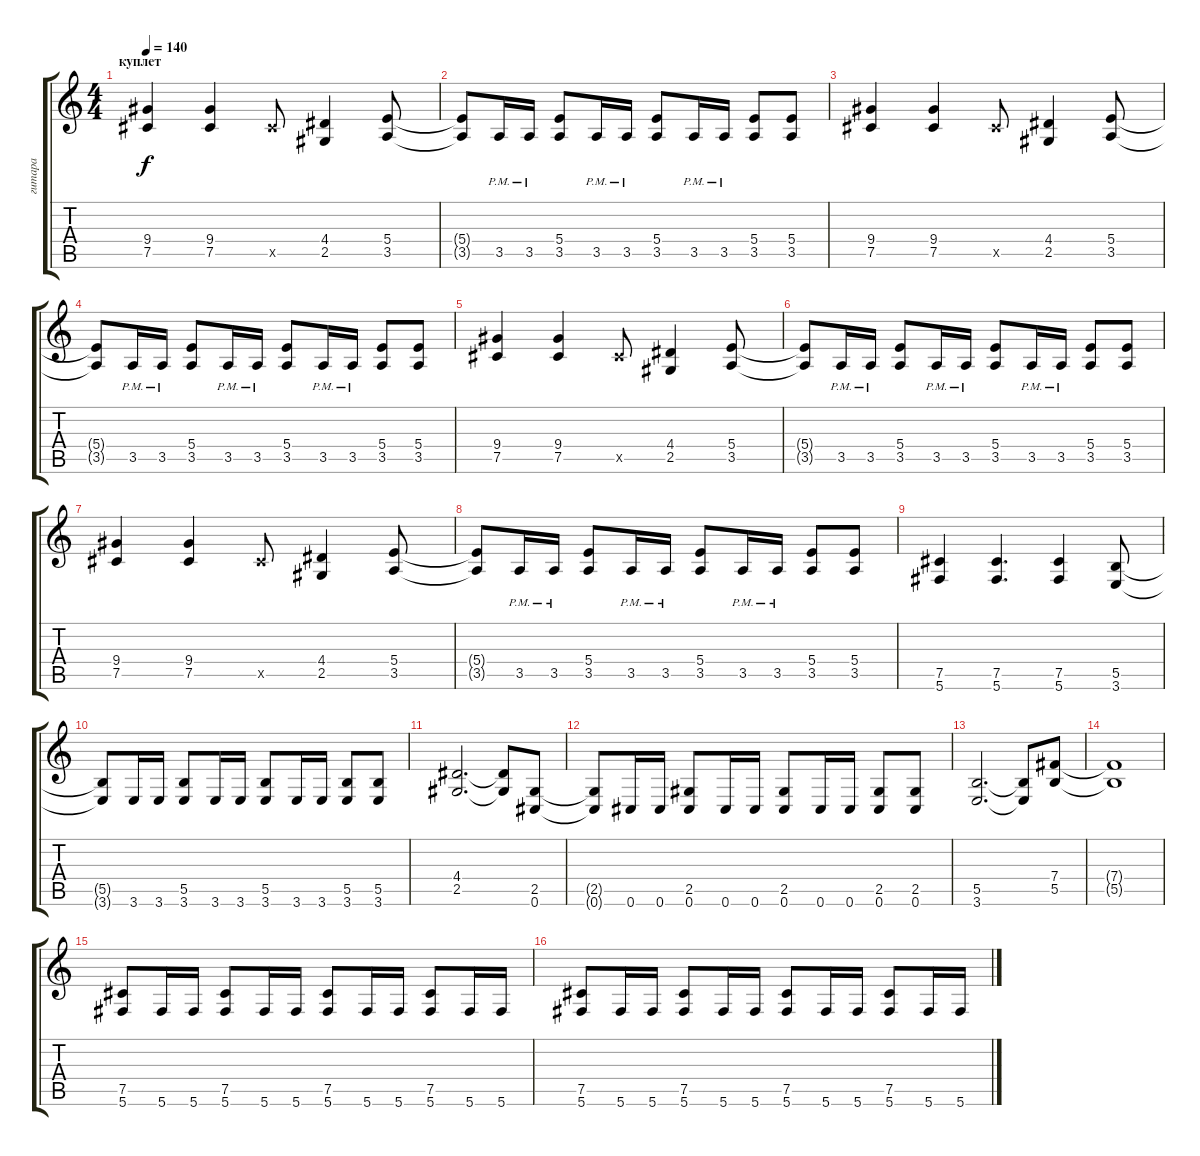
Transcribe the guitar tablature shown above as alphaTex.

\track ("гитара" "гитара") {instrument distortionguitar}
\staff {score tabs}
\tuning (Db4 Ab3 E3 B2 Gb2 Db2) {hide}
\ts (4 4)
\section ("" "куплет")
\tempo 140
\clef g2
\ks c
(9.4 7.5).4{dy f} (9.4 7.5).4 7.5{x}.8 (4.4 2.5).4 (5.4 3.5).8 |
(5.4{t} 3.5{t}).8 3.5{pm}.16 3.5{pm}.16 (5.4 3.5).8 3.5{pm}.16 3.5{pm}.16 (5.4 3.5).8 3.5{pm}.16 3.5{pm}.16 (5.4 3.5).8 (5.4 3.5).8 |
(9.4 7.5).4 (9.4 7.5).4 7.5{x}.8 (4.4 2.5).4 (5.4 3.5).8 |
(5.4{t} 3.5{t}).8 3.5{pm}.16 3.5{pm}.16 (5.4 3.5).8 3.5{pm}.16 3.5{pm}.16 (5.4 3.5).8 3.5{pm}.16 3.5{pm}.16 (5.4 3.5).8 (5.4 3.5).8 |
(9.4 7.5).4 (9.4 7.5).4 7.5{x}.8 (4.4 2.5).4 (5.4 3.5).8 |
(5.4{t} 3.5{t}).8 3.5{pm}.16 3.5{pm}.16 (5.4 3.5).8 3.5{pm}.16 3.5{pm}.16 (5.4 3.5).8 3.5{pm}.16 3.5{pm}.16 (5.4 3.5).8 (5.4 3.5).8 |
(9.4 7.5).4 (9.4 7.5).4 7.5{x}.8 (4.4 2.5).4 (5.4 3.5).8 |
(5.4{t} 3.5{t}).8 3.5{pm}.16 3.5{pm}.16 (5.4 3.5).8 3.5{pm}.16 3.5{pm}.16 (5.4 3.5).8 3.5{pm}.16 3.5{pm}.16 (5.4 3.5).8 (5.4 3.5).8 |
(7.5 5.6).4 (7.5 5.6).4{d} (7.5 5.6).4 (5.5 3.6).8 |
(5.5{t} 3.6{t}).8 3.6.16 3.6.16 (5.5 3.6).8 3.6.16 3.6.16 (5.5 3.6).8 3.6.16 3.6.16 (5.5 3.6).8 (5.5 3.6).8 |
(4.4 2.5).2{d} (4.4{t} 2.5{t}).8 (2.5 0.6).8 |
(2.5{t} 0.6{t}).8 0.6.16 0.6.16 (2.5 0.6).8 0.6.16 0.6.16 (2.5 0.6).8 0.6.16 0.6.16 (2.5 0.6).8 (2.5 0.6).8 |
(5.5 3.6).2{d} (5.5{t} 3.6{t}).8 (7.4 5.5).8 |
(7.4{t} 5.5{t}).1 |
(7.5 5.6).8 5.6.16 5.6.16 (7.5 5.6).8 5.6.16 5.6.16 (7.5 5.6).8 5.6.16 5.6.16 (7.5 5.6).8 5.6.16 5.6.16 |
(7.5 5.6).8 5.6.16 5.6.16 (7.5 5.6).8 5.6.16 5.6.16 (7.5 5.6).8 5.6.16 5.6.16 (7.5 5.6).8 5.6.16 5.6.16
